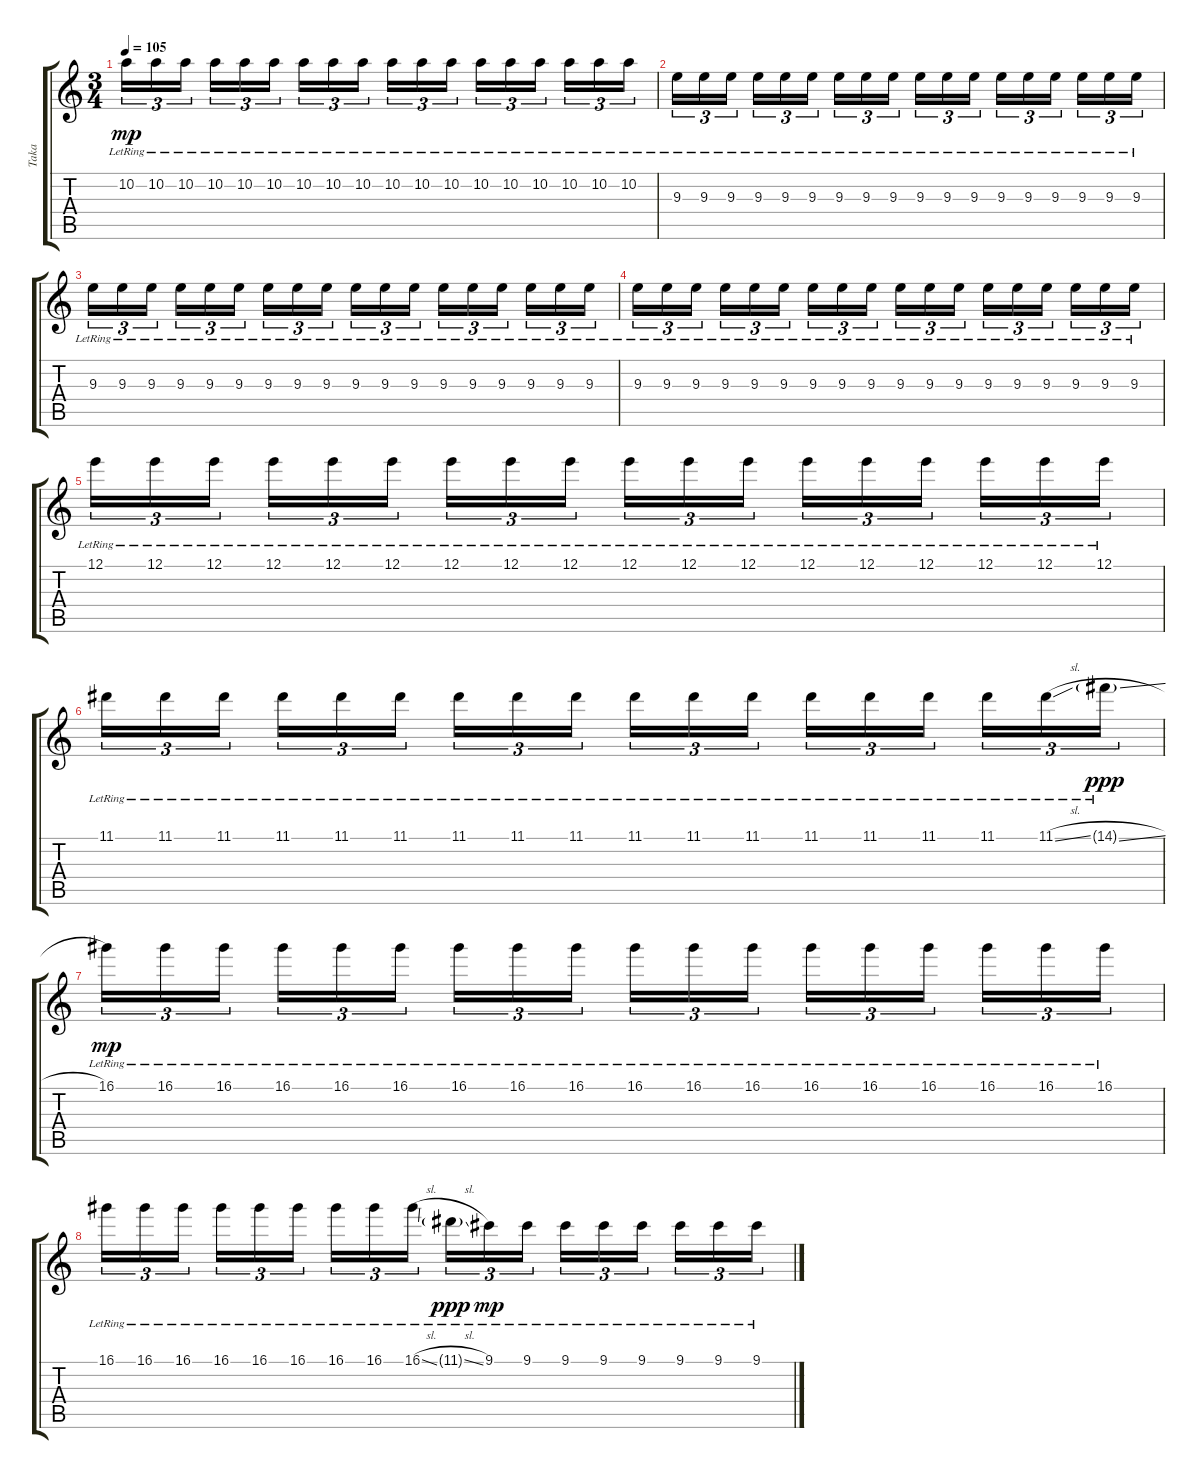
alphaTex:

\track ("Taka" "Taka") {instrument electricguitarjazz}
\staff {score tabs}
\tuning (E4 B3 G3 D3 A2 E2) {hide}
\ts (3 4)
\tempo 105
\clef g2
\ks c
10.2{lr}.16{tu (3 2) dy mp} 10.2{lr}.16{tu (3 2)} 10.2{lr}.16{tu (3 2) beam splitsecondary} 10.2{lr}.16{tu (3 2)} 10.2{lr}.16{tu (3 2)} 10.2{lr}.16{tu (3 2)} 10.2{lr}.16{tu (3 2)} 10.2{lr}.16{tu (3 2)} 10.2{lr}.16{tu (3 2) beam splitsecondary} 10.2{lr}.16{tu (3 2)} 10.2{lr}.16{tu (3 2)} 10.2{lr}.16{tu (3 2)} 10.2{lr}.16{tu (3 2)} 10.2{lr}.16{tu (3 2)} 10.2{lr}.16{tu (3 2) beam splitsecondary} 10.2{lr}.16{tu (3 2)} 10.2{lr}.16{tu (3 2)} 10.2{lr}.16{tu (3 2)} |
9.3{lr}.16{tu (3 2)} 9.3{lr}.16{tu (3 2)} 9.3{lr}.16{tu (3 2) beam splitsecondary} 9.3{lr}.16{tu (3 2)} 9.3{lr}.16{tu (3 2)} 9.3{lr}.16{tu (3 2)} 9.3{lr}.16{tu (3 2)} 9.3{lr}.16{tu (3 2)} 9.3{lr}.16{tu (3 2) beam splitsecondary} 9.3{lr}.16{tu (3 2)} 9.3{lr}.16{tu (3 2)} 9.3{lr}.16{tu (3 2)} 9.3{lr}.16{tu (3 2)} 9.3{lr}.16{tu (3 2)} 9.3{lr}.16{tu (3 2) beam splitsecondary} 9.3{lr}.16{tu (3 2)} 9.3{lr}.16{tu (3 2)} 9.3{lr}.16{tu (3 2)} |
9.3{lr}.16{tu (3 2)} 9.3{lr}.16{tu (3 2)} 9.3{lr}.16{tu (3 2) beam splitsecondary} 9.3{lr}.16{tu (3 2)} 9.3{lr}.16{tu (3 2)} 9.3{lr}.16{tu (3 2)} 9.3{lr}.16{tu (3 2)} 9.3{lr}.16{tu (3 2)} 9.3{lr}.16{tu (3 2) beam splitsecondary} 9.3{lr}.16{tu (3 2)} 9.3{lr}.16{tu (3 2)} 9.3{lr}.16{tu (3 2)} 9.3{lr}.16{tu (3 2)} 9.3{lr}.16{tu (3 2)} 9.3{lr}.16{tu (3 2) beam splitsecondary} 9.3{lr}.16{tu (3 2)} 9.3{lr}.16{tu (3 2)} 9.3{lr}.16{tu (3 2)} |
9.3{lr}.16{tu (3 2)} 9.3{lr}.16{tu (3 2)} 9.3{lr}.16{tu (3 2) beam splitsecondary} 9.3{lr}.16{tu (3 2)} 9.3{lr}.16{tu (3 2)} 9.3{lr}.16{tu (3 2)} 9.3{lr}.16{tu (3 2)} 9.3{lr}.16{tu (3 2)} 9.3{lr}.16{tu (3 2) beam splitsecondary} 9.3{lr}.16{tu (3 2)} 9.3{lr}.16{tu (3 2)} 9.3{lr}.16{tu (3 2)} 9.3{lr}.16{tu (3 2)} 9.3{lr}.16{tu (3 2)} 9.3{lr}.16{tu (3 2) beam splitsecondary} 9.3{lr}.16{tu (3 2)} 9.3{lr}.16{tu (3 2)} 9.3{lr}.16{tu (3 2)} |
12.1{lr}.16{tu (3 2)} 12.1{lr}.16{tu (3 2)} 12.1{lr}.16{tu (3 2) beam splitsecondary} 12.1{lr}.16{tu (3 2)} 12.1{lr}.16{tu (3 2)} 12.1{lr}.16{tu (3 2)} 12.1{lr}.16{tu (3 2)} 12.1{lr}.16{tu (3 2)} 12.1{lr}.16{tu (3 2) beam splitsecondary} 12.1{lr}.16{tu (3 2)} 12.1{lr}.16{tu (3 2)} 12.1{lr}.16{tu (3 2)} 12.1{lr}.16{tu (3 2)} 12.1{lr}.16{tu (3 2)} 12.1{lr}.16{tu (3 2) beam splitsecondary} 12.1{lr}.16{tu (3 2)} 12.1{lr}.16{tu (3 2)} 12.1{lr}.16{tu (3 2)} |
11.1{lr}.16{tu (3 2)} 11.1{lr}.16{tu (3 2)} 11.1{lr}.16{tu (3 2) beam splitsecondary} 11.1{lr}.16{tu (3 2)} 11.1{lr}.16{tu (3 2)} 11.1{lr}.16{tu (3 2)} 11.1{lr}.16{tu (3 2)} 11.1{lr}.16{tu (3 2)} 11.1{lr}.16{tu (3 2) beam splitsecondary} 11.1{lr}.16{tu (3 2)} 11.1{lr}.16{tu (3 2)} 11.1{lr}.16{tu (3 2)} 11.1{lr}.16{tu (3 2)} 11.1{lr}.16{tu (3 2)} 11.1{lr}.16{tu (3 2) beam splitsecondary} 11.1{lr}.16{tu (3 2)} 11.1{sl lr}.16{tu (3 2)} 14.1{sl g lr}.16{tu (3 2) dy ppp} |
16.1{lr}.16{tu (3 2) dy mp} 16.1{lr}.16{tu (3 2)} 16.1{lr}.16{tu (3 2) beam splitsecondary} 16.1{lr}.16{tu (3 2)} 16.1{lr}.16{tu (3 2)} 16.1{lr}.16{tu (3 2)} 16.1{lr}.16{tu (3 2)} 16.1{lr}.16{tu (3 2)} 16.1{lr}.16{tu (3 2) beam splitsecondary} 16.1{lr}.16{tu (3 2)} 16.1{lr}.16{tu (3 2)} 16.1{lr}.16{tu (3 2)} 16.1{lr}.16{tu (3 2)} 16.1{lr}.16{tu (3 2)} 16.1{lr}.16{tu (3 2) beam splitsecondary} 16.1{lr}.16{tu (3 2)} 16.1{lr}.16{tu (3 2)} 16.1{lr}.16{tu (3 2)} |
16.1{lr}.16{tu (3 2)} 16.1{lr}.16{tu (3 2)} 16.1{lr}.16{tu (3 2) beam splitsecondary} 16.1{lr}.16{tu (3 2)} 16.1{lr}.16{tu (3 2)} 16.1{lr}.16{tu (3 2)} 16.1{lr}.16{tu (3 2)} 16.1{lr}.16{tu (3 2)} 16.1{sl lr}.16{tu (3 2) beam splitsecondary} 11.1{sl g lr}.16{tu (3 2) dy ppp} 9.1{lr}.16{tu (3 2) dy mp} 9.1{lr}.16{tu (3 2)} 9.1{lr}.16{tu (3 2)} 9.1{lr}.16{tu (3 2)} 9.1{lr}.16{tu (3 2) beam splitsecondary} 9.1{lr}.16{tu (3 2)} 9.1{lr}.16{tu (3 2)} 9.1{lr}.16{tu (3 2)}
